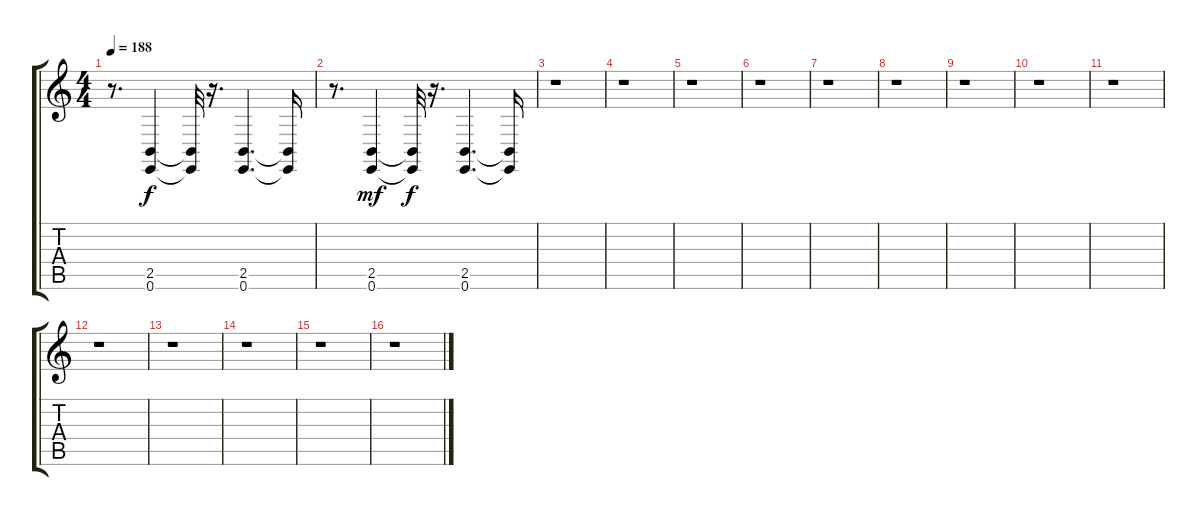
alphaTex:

\track "" {instrument lead5charang}
\staff {score tabs}
\tuning (E4 B3 G3 D3 A2 E2) {hide}
\ts (4 4)
\tempo 188
\clef g2
\ks c
r.8{d dy f} (2.5 0.6).4{instrument lead8bassandlead} (2.5{t} 0.6{t}).32 r.16{d} (2.5 0.6).4{d} (2.5{t} 0.6{t}).16 |
r.8{d} (2.5 0.6).4{dy mf} (2.5{t} 0.6{t}).32{dy f} r.16{d} (2.5 0.6).4{d} (2.5{t} 0.6{t}).16 |
r.1 |
r.1 |
r.1 |
r.1 |
r.1 |
r.1 |
r.1 |
r.1 |
r.1 |
r.1 |
r.1 |
r.1 |
r.1 |
r.1
